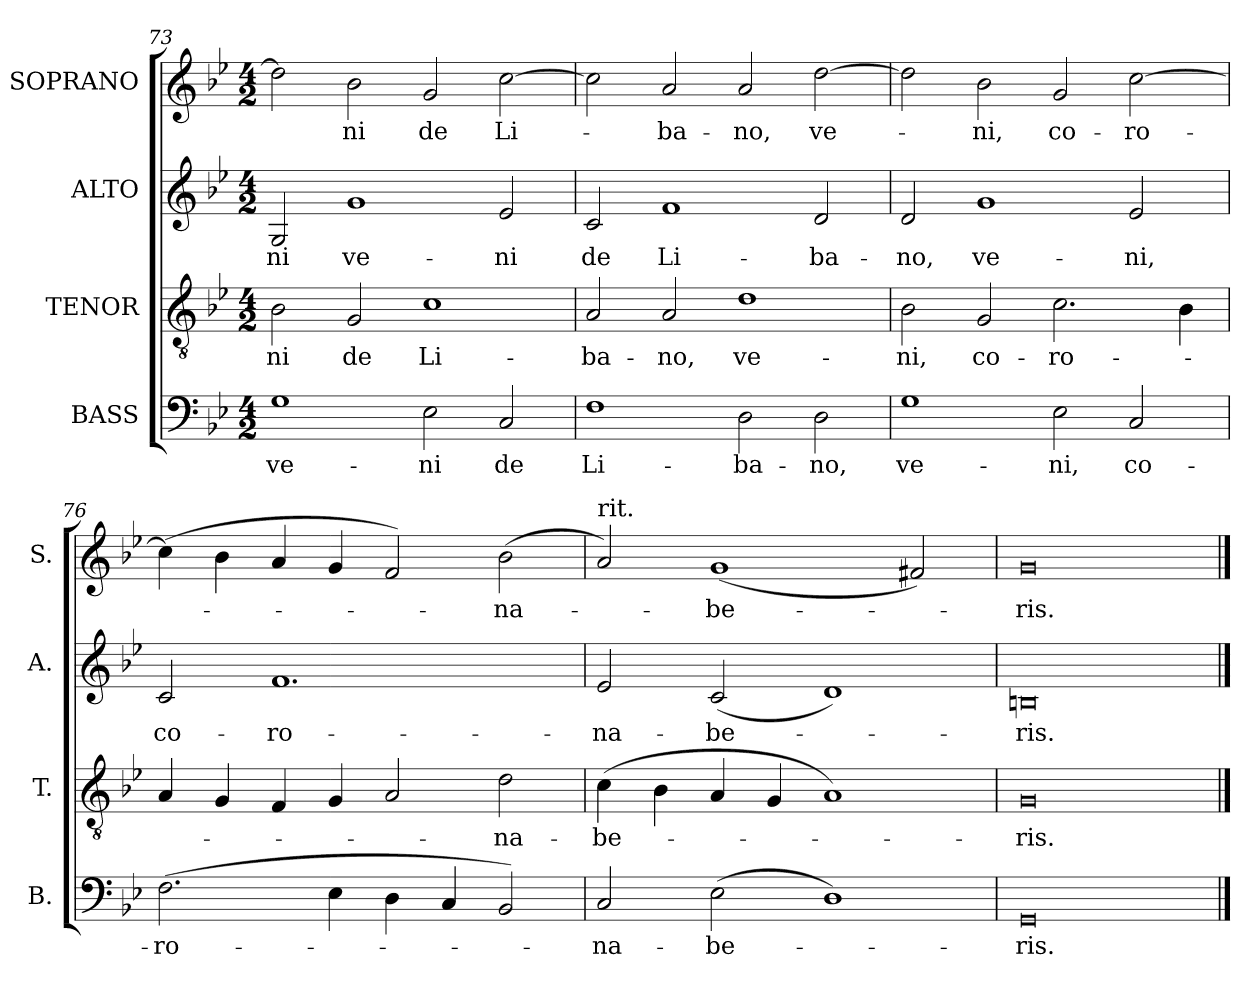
**kern	**text	**kern	**text	**kern	**text	**kern	**text
*part4	*part4	*part3	*part3	*part2	*part2	*part1	*part1
*staff4	*staff4	*staff3	*staff3	*staff2	*staff2	*staff1	*staff1
*I"BASS	*	*I"TENOR	*	*I"ALTO	*	*I"SOPRANO	*
*I'B.	*	*I'T.	*	*I'A.	*	*I'S.	*
!!LO:LB:g=z
*clefF4	*	*clefGv2	*	*clefG2	*	*clefG2	*
*	*	*ITrd7c12	*	*	*	*	*
*k[b-e-]	*	*k[b-e-]	*	*k[b-e-]	*	*k[b-e-]	*
*B-:	*	*B-:	*	*B-:	*	*B-:	*
*M4/2	*	*M4/2	*	*M4/2	*	*M4/2	*
=73	=73	=73	=73	=73	=73	=73	=73
!	!LO:LY:b:color=#000000	!	!	!	!	!	!
!	!	!	!LO:LY:b:color=#000000	!	!	!	!
!	!	!	!	!	!LO:LY:b:color=#000000	!	!
1Gi	ve-	2BB-i\	-ni	2Gi/	-ni	2ddi\]	.
!	!	!	!LO:LY:b:color=#000000	!	!	!	!
!	!	!	!	!	!LO:LY:b:color=#000000	!	!
!	!	!	!	!	!	!	!LO:LY:b:color=#000000
.	.	2GGi/	de	1gi	ve-	2b-i\	-ni
!	!LO:LY:b:color=#000000	!	!	!	!	!	!
!	!	!	!LO:LY:b:color=#000000	!	!	!	!
!	!	!	!	!	!	!	!LO:LY:b:color=#000000
2E-i\	-ni	1Ci	Li-	.	.	2gi/	de
!	!LO:LY:b:color=#000000	!	!	!	!	!	!
!	!	!	!	!	!LO:LY:b:color=#000000	!	!
!	!	!	!	!	!	!	!LO:LY:b:color=#000000
2Ci/	de	.	.	2e-i/	-ni	[2cci\	Li-
=74	=74	=74	=74	=74	=74	=74	=74
!	!LO:LY:b:color=#000000	!	!	!	!	!	!
!	!	!	!LO:LY:b:color=#000000	!	!	!	!
!	!	!	!	!	!LO:LY:b:color=#000000	!	!
1Fi	Li-	2AAi/	-ba-	2ci/	de	2cci\]	.
!	!	!	!LO:LY:b:color=#000000	!	!	!	!
!	!	!	!	!	!LO:LY:b:color=#000000	!	!
!	!	!	!	!	!	!	!LO:LY:b:color=#000000
.	.	2AAi/	-no,	1fi	Li-	2ai/	-ba-
!	!LO:LY:b:color=#000000	!	!	!	!	!	!
!	!	!	!LO:LY:b:color=#000000	!	!	!	!
!	!	!	!	!	!	!	!LO:LY:b:color=#000000
2Di\	-ba-	1Di	ve-	.	.	2ai/	-no,
!	!LO:LY:b:color=#000000	!	!	!	!	!	!
!	!	!	!	!	!LO:LY:b:color=#000000	!	!
!	!	!	!	!	!	!	!LO:LY:b:color=#000000
2Di\	-no,	.	.	2di/	-ba-	[2ddi\	ve-
=75	=75	=75	=75	=75	=75	=75	=75
!	!LO:LY:b:color=#000000	!	!	!	!	!	!
!	!	!	!LO:LY:b:color=#000000	!	!	!	!
!	!	!	!	!	!LO:LY:b:color=#000000	!	!
1Gi	ve-	2BB-i\	-ni,	2di/	-no,	2ddi\]	.
!	!	!	!LO:LY:b:color=#000000	!	!	!	!
!	!	!	!	!	!LO:LY:b:color=#000000	!	!
!	!	!	!	!	!	!	!LO:LY:b:color=#000000
.	.	2GGi/	co-	1gi	ve-	2b-i\	-ni,
!	!LO:LY:b:color=#000000	!	!	!	!	!	!
!	!	!	!LO:LY:b:color=#000000	!	!	!	!
!	!	!	!	!	!	!	!LO:LY:b:color=#000000
2E-i\	-ni,	2.Ci\	-ro-	.	.	2gi/	co-
!	!LO:LY:b:color=#000000	!	!	!	!	!	!
!	!	!	!	!	!LO:LY:b:color=#000000	!	!
!	!	!	!	!	!	!	!LO:LY:b:color=#000000
2Ci/	co-	.	.	2e-i/	-ni,	[2cci\	-ro-
.	.	4BB-i\	.	.	.	.	.
=76	=76	=76	=76	=76	=76	=76	=76
!	!LO:LY:b:color=#000000	!	!	!	!	!	!
!	!	!	!	!	!LO:LY:b:color=#000000	!	!
(2.Fi\	-ro-	4AAi/	.	2ci/	co-	(4cci\]	.
.	.	4GGi/	.	.	.	4b-i\	.
!	!	!	!	!	!LO:LY:b:color=#000000	!	!
.	.	4FFi/	.	1.fi	-ro-	4ai/	.
4E-i\	.	4GGi/	.	.	.	4gi/	.
4Di\	.	2AAi/	.	.	.	2fi/)	.
4Ci/	.	.	.	.	.	.	.
!	!	!	!LO:LY:b:color=#000000	!	!	!	!
!	!	!	!	!	!	!	!LO:LY:b:color=#000000
2BB-i/)	.	2Di\	-na-	.	.	(2b-i\	-na-
=77	=77	=77	=77	=77	=77	=77	=77
!	!LO:LY:b:color=#000000	!	!	!	!	!	!
!	!	!	!LO:LY:b:color=#000000	!	!	!	!
!	!	!	!	!	!	!LO:TX:t=rit.	!
!	!	!	!	!	!LO:LY:b:color=#000000	!	!
2Ci/	-na-	(4Ci\	-be-	2e-i/	-na-	2ai/)	.
.	.	4BB-i\	.	.	.	.	.
!	!LO:LY:b:color=#000000	!	!	!	!	!	!
!	!	!	!	!	!LO:LY:b:color=#000000	!	!
!	!	!	!	!	!	!	!LO:LY:b:color=#000000
(2E-i\	-be-	4AAi/	.	(2ci/	-be-	(1gi	-be-
.	.	4GGi/	.	.	.	.	.
1Di)	.	1AAi)	.	1di)	.	.	.
.	.	.	.	.	.	2f#Xi/)	.
=78	=78	=78	=78	=78	=78	=78	=78
!	!LO:LY:b:color=#000000	!	!	!	!	!	!
!	!	!	!LO:LY:b:color=#000000	!	!	!	!
!	!	!	!	!	!LO:LY:b:color=#000000	!	!
!	!	!	!	!	!	!	!LO:LY:b:color=#000000
0GGi	-ris.	0GGi	-ris.	0Bni	-ris.	0gi	-ris.
==	==	==	==	==	==	==	==
*-	*-	*-	*-	*-	*-	*-	*-
